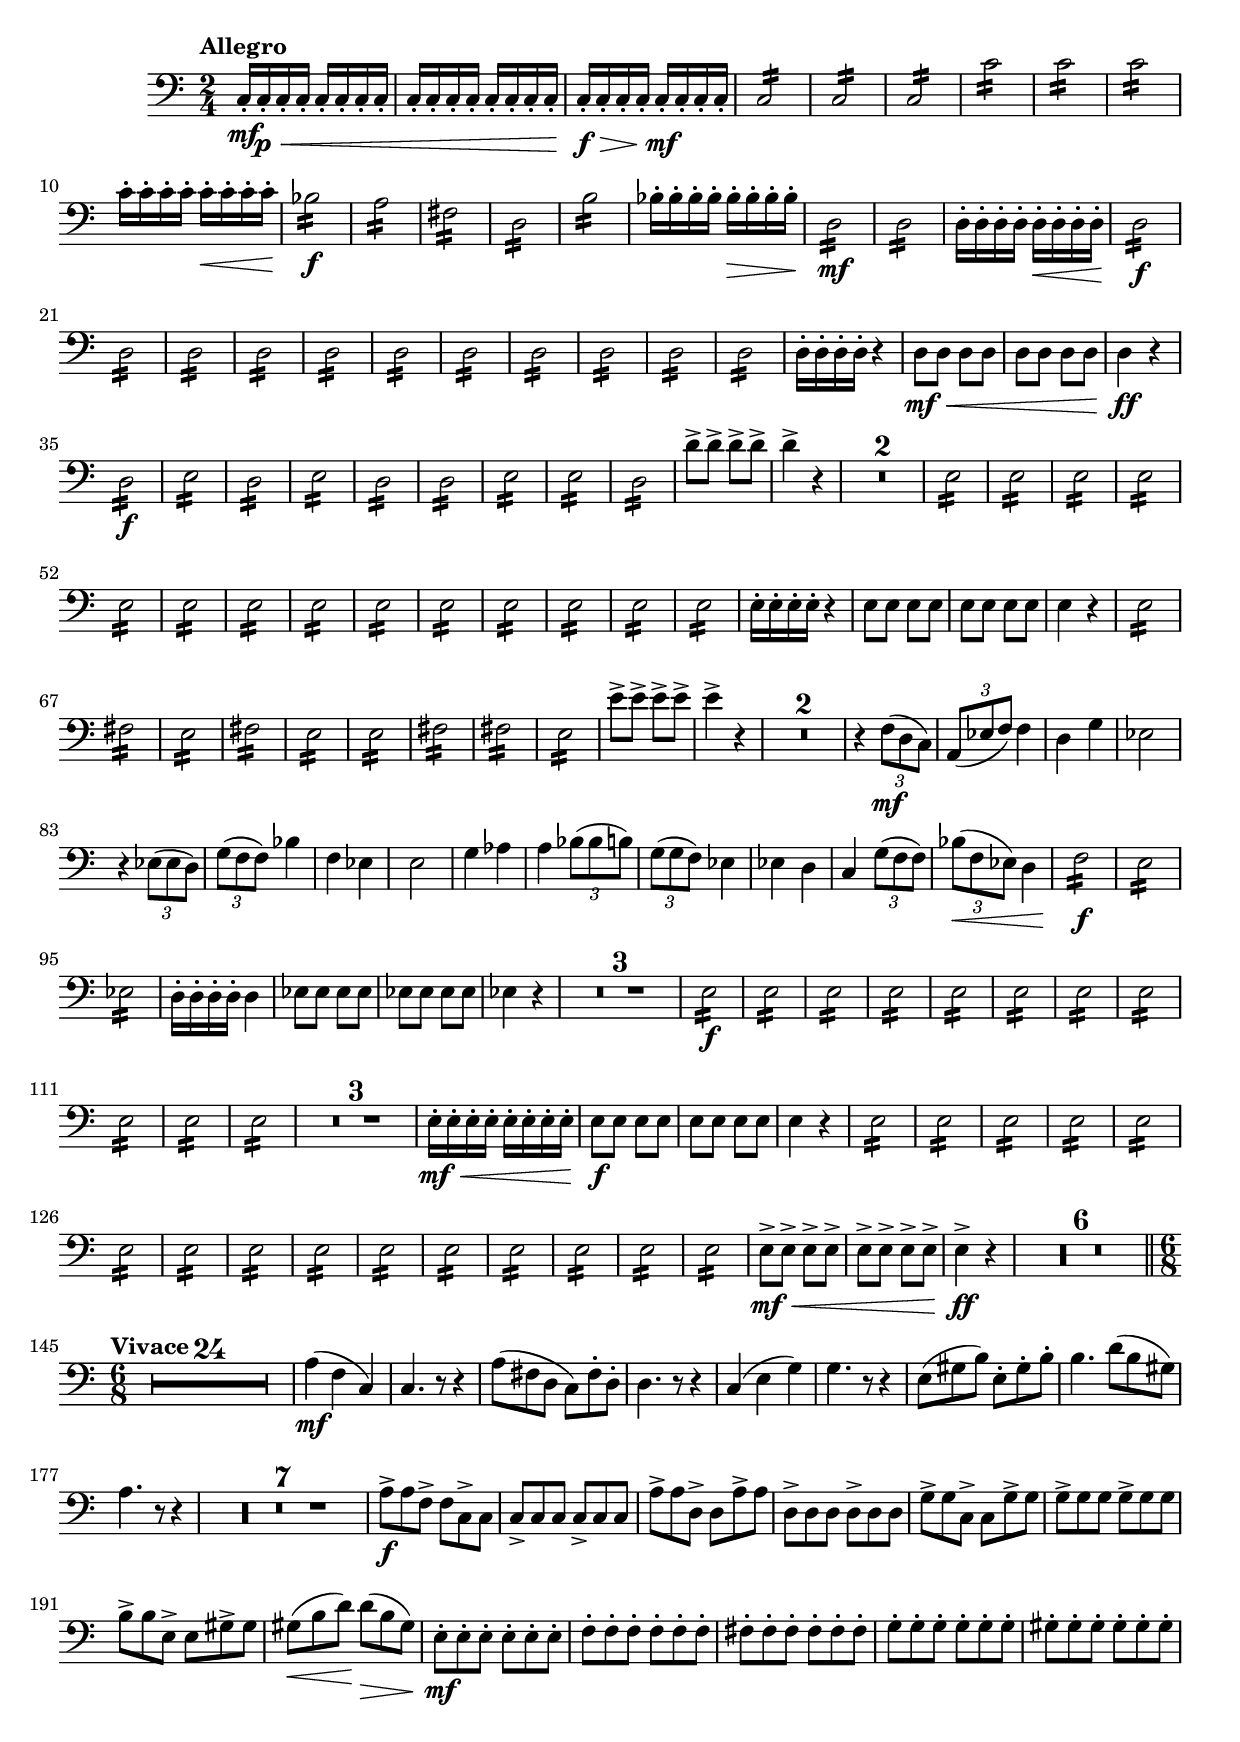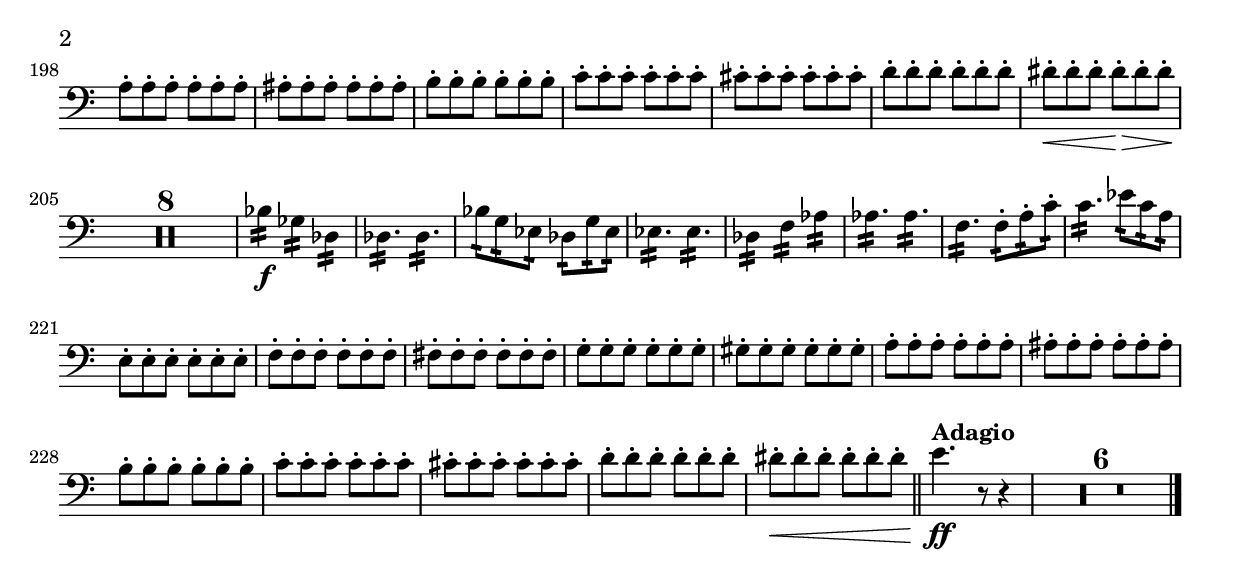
\version "2.16.0"
\score{
  \relative c{
    \compressFullBarRests
    \clef bass
    %staffkeysig
    \key c \major 
    %bartimesig: 
    \time 2/4 
    \tempo "Allegro"
    c16-.  \mf c-.  \< \p c-.  c-.  c-.  c-.  c-.  c-.       | % 1
    c-.  c-.  c-.  c-.  c-.  c-.  c-.  c-.       | % 2
    c-.  \! \> \f c-.  c-.  c-.  c-.  \! \mf c-.  c-.  c-.       | % 3
    c2:16       | % 4
    c:16       | % 5
    c:16       | % 6
    c':16       | % 7
    c:16       | % 8
    c:16       | % 9
    c16-. c-. c-. c-. c-. \< c-. c-. c-.      | % 10
    bes2:16  \! \f      | % 11
    a:16       | % 12
    fis:16       | % 13
    d:16       | % 14
    b':16       | % 15
    bes16-.  bes-.  bes-.  bes-.  bes-.  \> bes-.  bes-.  bes-.       | % 16
    d,2:16  \! \mf      | % 17
    d:16       | % 18
    d16-.  d-.  d-.  d-.  d-.  \< d-.  d-.  d-.       | % 19
    d2:16  \! \f      | % 20
    d:16       | % 21
    d:16       | % 22
    d:16       | % 23
    d:16       | % 24
    d:16       | % 25
    d:16       | % 26
    d:16       | % 27
    d:16       | % 28
    d:16       | % 29
    d:16       | % 30
    d16-.  d-.  d-.  d-.  r4      | % 31
    d8 \< \mf d d d      | % 32
    d d d d      | % 33
    d4 \! \ff r      | % 34
    d2:16  \f      | % 35
    e:16       | % 36
    d:16       | % 37
    e:16       | % 38
    d:16       | % 39
    d:16       | % 40
    e:16       | % 41
    e:16       | % 42
    d:16       | % 43
    d'8->  d->  d->  d->       | % 44
    d4->  r      | % 45
    R2 *2  | % 
    e,2:16       | % 48
    e:16       | % 49
    e:16       | % 50
    e:16       | % 51
    e:16       | % 52
    e:16       | % 53
    e:16       | % 54
    e:16       | % 55
    e:16       | % 56
    e:16       | % 57
    e:16       | % 58
    e:16       | % 59
    e:16       | % 60
    e:16       | % 61
    e16-.  e-.  e-.  e-.  r4      | % 62
    e8 e e e      | % 63
    e e e e      | % 64
    e4 r      | % 65
    e2:16       | % 66
    fis:16       | % 67
    e:16       | % 68
    fis:16       | % 69
    e:16       | % 70
    e:16       | % 71
    fis:16       | % 72
    fis:16       | % 73
    e:16       | % 74
    e'8->  e->  e->  e->       | % 75
    e4->  r      | % 76
    R2 *2  | % 
    r4 \times 2/3{f,8( \mf d c)  }      | % 79
    \times 2/3{a( ees' f)  } f4      | % 80
    d g      | % 81
    ees2      | % 82
    r4 \times 2/3{ees8( ees d)  }      | % 83
    \times 2/3{g( f f)  } bes4      | % 84
    f ees      | % 85
    e2      | % 86
    g4 aes      | % 87
    a \times 2/3{bes8( bes b)  }      | % 88
    \times 2/3{g( g f)  } ees4      | % 89
    ees d      | % 90
    c \times 2/3{g'8( f f)  }      | % 91
    \times 2/3{bes( \< f ees)  } d4      | % 92
    f2:16  \! \f      | % 93
    e:16       | % 94
    ees:16       | % 95
    d16-.  d-.  d-.  d-.  d4      | % 96
    ees8 ees ees ees      | % 97
    ees ees ees ees      | % 98
    ees4 r      | % 99
    R2 *3  | % 
    e2:16  \f      | % 103
    e:16       | % 104
    e:16       | % 105
    e:16       | % 106
    e:16       | % 107
    e:16       | % 108
    e:16       | % 109
    e:16       | % 110
    e:16       | % 111
    e:16       | % 112
    e:16       | % 113
    R2 *3  | % 
    e16-.  \< \mf e-.  e-.  e-.  e-.  e-.  e-.  e-.       | % 117
    e8 \! \f e e e      | % 118
    e e e e      | % 119
    e4 r      | % 120
    e2:16       | % 121
    e:16       | % 122
    e:16       | % 123
    e:16       | % 124
    e:16       | % 125
    e:16       | % 126
    e:16       | % 127
    e:16       | % 128
    e:16       | % 129
    e:16       | % 130
    e:16       | % 131
    e:16       | % 132
    e:16       | % 133
    e:16       | % 134
    e:16       | % 135
    e8->  \< \mf e->  e->  e->       | % 136
    e->  e->  e->  e->       | % 137
    e4->  \! \ff r      | % 138
    R2 *6    \bar "||"     | % 144
    %bartimesig: 
    \time 6/8 
    \tempo "Vivace"    
    R2. *24     | % 145
    a4( \mf f c)      | % 169
    c4. r8 r4      | % 170
    a'8( fis d c) fis-.  d-.       | % 171
    d4. r8 r4      | % 172
    c( e g)      | % 173
    g4. r8 r4      | % 174
    e8( gis b) e,-.  gis-.  b-.       | % 175
    b4. d8( b gis)      | % 176
    a4. r8 r4      | % 177
    R2. *7     | % 178
    a8->  \f a f->  f c->  c      | % 185
    c->  c c c->  c c      | % 186
    a'->  a d,->  d a'->  a      | % 187
    d,->  d d d->  d d      | % 188
    g->  g c,->  c g'->  g      | % 189
    g->  g g g->  g g      | % 190
    b->  b e,->  e gis->  gis      | % 191
    gis( \< b d) \! d( \> b gis)      | % 192
    e-.  \! \mf e-.  e-.  e-.  e-.  e-.       | % 193
    f-.  f-.  f-.  f-.  f-.  f-.       | % 194
    fis-.  fis-.  fis-.  fis-.  fis-.  fis-.       | % 195
    g-.  g-.  g-.  g-.  g-.  g-.       | % 196
    gis-.  gis-.  gis-.  gis-.  gis-.  gis-.       | % 197
    a-.  a-.  a-.  a-.  a-.  a-.       | % 198
    ais-.  ais-.  ais-.  ais-.  ais-.  ais-.       | % 199
    b-.  b-.  b-.  b-.  b-.  b-.       | % 200
    c-.  c-.  c-.  c-.  c-.  c-.       | % 201
    cis-.  cis-.  cis-.  cis-.  cis-.  cis-.       | % 202
    d-.  d-.  d-.  d-.  d-.  d-.       | % 203
    dis-.  \< dis-.  dis-.  dis-.  \! \> dis-.  dis-. \!       | % 204
    R2. *8     | % 205
    bes4:16  \f ges:16  des:16       | % 213
    des4.:16  des4.:16       | % 214
    bes'8:16  g:16  ees:16  des:16  g:16  ees:16       | % 215
    ees4.:16  ees4.:16       | % 216
    des4:16  f:16  aes:16       | % 217
    aes4.:16  aes4.:16       | % 218
    f4.:16  f8:16 -.  a:16 -.  c:16 -.       | % 219
    c4.:16  ees8:16  c:16  a:16       | % 220
    e-.  e-.  e-.  e-.  e-.  e-.       | % 221
    f-.  f-.  f-.  f-.  f-.  f-.       | % 222
    fis-.  fis-.  fis-.  fis-.  fis-.  fis-.       | % 223
    g-.  g-.  g-.  g-.  g-.  g-.       | % 224
    gis-.  gis-.  gis-.  gis-.  gis-.  gis-.       | % 225
    a-.  a-.  a-.  a-.  a-.  a-.       | % 226
    ais-.  ais-.  ais-.  ais-.  ais-.  ais-.       | % 227
    b-.  b-.  b-.  b-.  b-.  b-.       | % 228
    c-.  c-.  c-.  c-.  c-.  c-.       | % 229
    cis-.  cis-.  cis-.  cis-.  cis-.  cis-.       | % 230
    d-.  d-.  d-.  d-.  d-.  d-.       | % 231
    dis8-.  \< dis-.  dis-.  dis-.  dis-.  dis-.    \bar "||"       | % 232
    \tempo "Adagio"
    e4. \! \ff r8 r4      | % 233
    R2. *6  \bar "|."    | % 234
    }% end of last bar in partorvoice
}%% end of score-block
